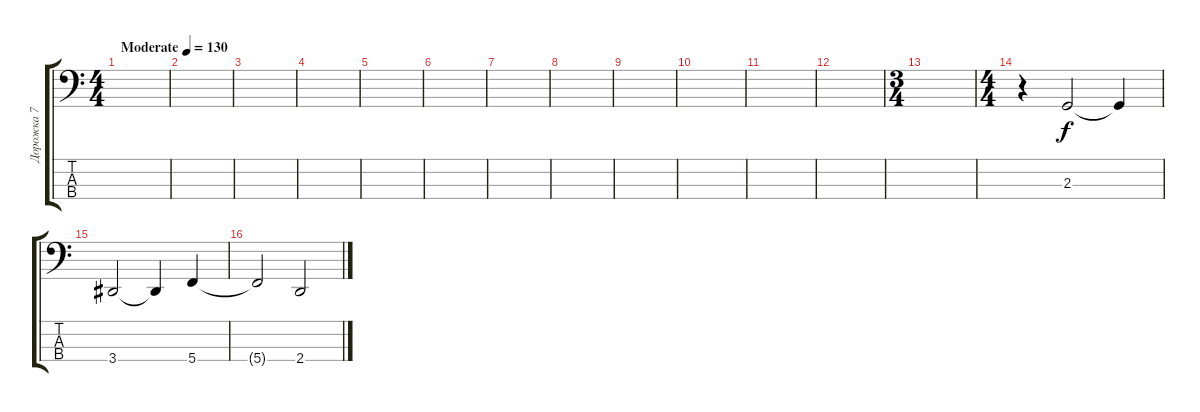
\track ("Дорожка 7" "Дорожка 7") {instrument electricbassfinger}
\staff {score tabs}
\tuning (Eb2 Bb1 F1 C1) {hide}
\ts (4 4)
\tempo (130 "Moderate")
\clef f4
\ks c
|
|
|
|
|
|
|
|
|
|
|
|
\ts (3 4)
|
\ts (4 4)
r.4 2.3.2 2.3{t}.4 |
3.4.2 3.4{t}.4 5.4.4 |
5.4{t}.2 2.4.2
